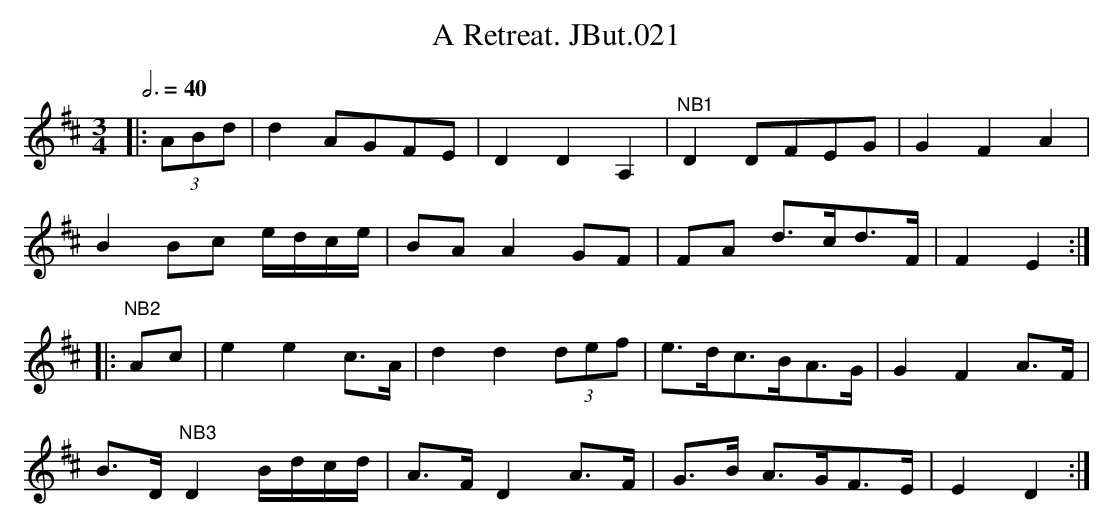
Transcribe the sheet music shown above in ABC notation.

X:1
T:Retreat. JBut.021, A
M:3/4
L:1/8
Q:3/4=40
K:D
|:(3ABd|d2AGFE|D2D2A,2|"^NB1"D2DFEG|G2F2A2|
B2Bc e/d/c/e/|BAA2GF|FA d>cd>F|F2E2:|
|:"^NB2"Ac|e2e2c>A|d2d2(3def|e>dc>BA>G|G2F2A>F|
B>D"NB3"D2B/d/c/d/|A>FD2A>F|G>B A>GF>E|E2D2:|
